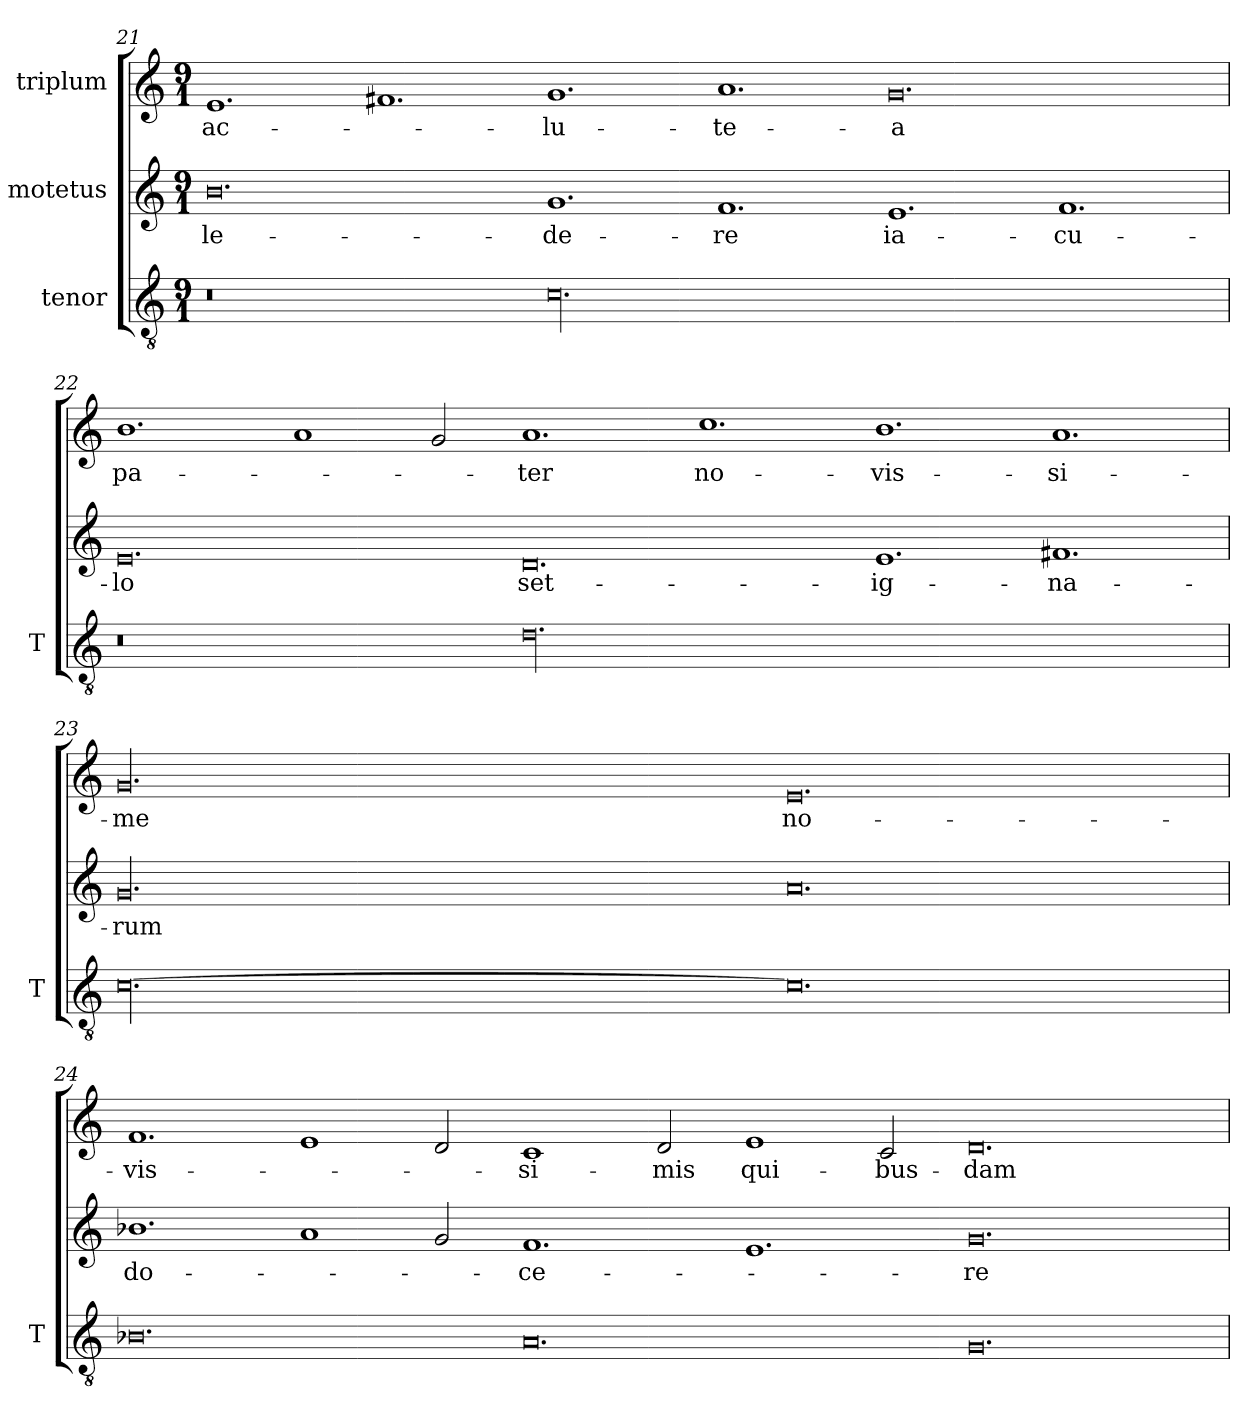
**kern	**kern	**text	**kern	**text
*part3	*part2	*part2	*part1	*part1
*staff3	*staff2	*staff2	*staff1	*staff1
*I"tenor	*I"motetus	*	*I"triplum	*
*I'T	*	*	*	*
*clefGv2	*clefG2	*	*clefG2	*
*k[]	*k[]	*	*k[]	*
*C:	*C:	*	*C:	*
*M9/1	*M9/1	*	*M9/1	*
=21	=21	=21	=21	=21
0.r	0.b\	le-	1.e/	ac-
.	.	.	1.f#X/	.
00.c\	1.g/	-de-	1.g/	lu-
.	1.f/	-re	1.a/	-te-
.	1.e/	ia-	0.g/	-a
.	1.f/	-cu-	.	.
!!LO:LB:g=z
=22	=22	=22	=22	=22
0.r	0.e/	-lo	1.b\	pa-
.	.	.	1a/	.
.	.	.	2g/	.
00.d\	0.d/	set-	1.a/	-ter
.	.	.	1.cc\	no-
.	1.e/	ig-	1.b\	-vis-
.	1.f#X/	-na-	1.a/	-si-
=23	=23	=23	=23	=23
[00.c\	00.g/	-rum	00.g/	-me
0.c\]	0.a/	.	0.e/	no-
=24	=24	=24	=24	=24
0.B-X\	1.b-X\	do-	1.f/	-vis-
.	1a/	.	1e/	.
.	2g/	.	2d/	.
0.A/	1.f/	-ce-	1c/	-si-
.	.	.	2d/	-mis
.	1.e/	.	1e/	qui-
.	.	.	2c/	-bus-
0.G/	0.g/	-re	0.d/	-dam
=	=	=	=	=
*-	*-	*-	*-	*-
